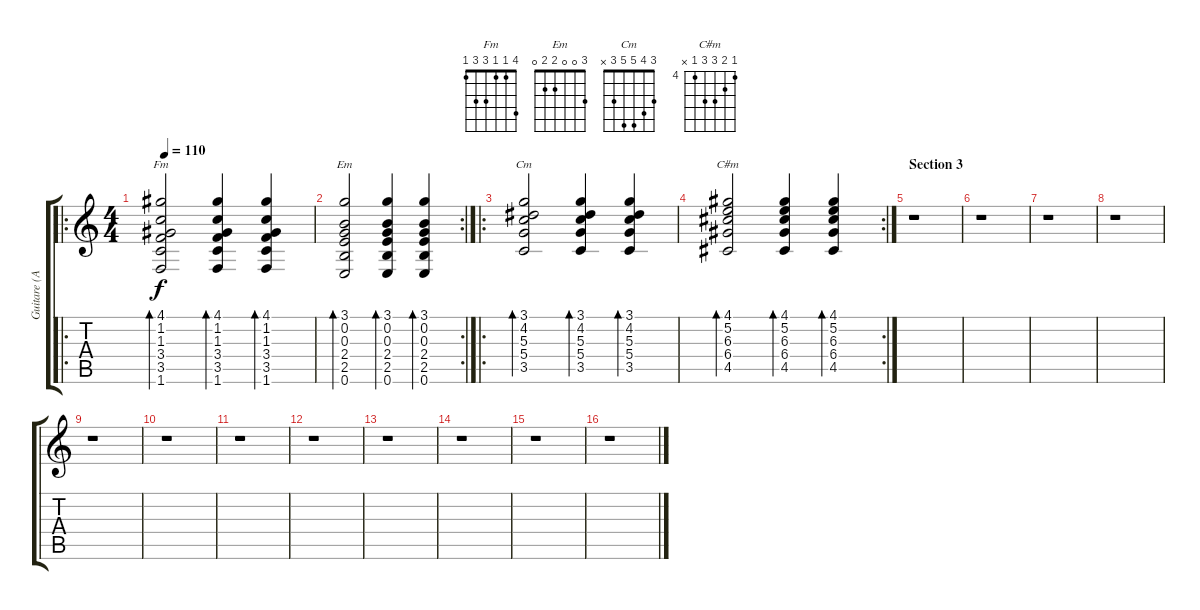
\track ("Guitare (Accords)" "Guitare (A") {instrument acousticguitarsteel}
\staff {score tabs}
\tuning (E4 B3 G3 D3 A2 E2) {hide}
\chord ("Fm" 4 1 1 3 3 1)
\chord ("Em" 3 0 0 2 2 0)
\chord ("Cm" 3 4 5 5 3 x)
\chord ("C#m" 4 5 6 6 4 x) {firstfret 4}
\ro
\ts (4 4)
\tempo 110
\clef g2
\ks c
(4.1 1.2 1.3 3.4 3.5 1.6).2{bd 60 ch "Fm" dy f} (4.1 1.2 1.3 3.4 3.5 1.6).4{bd 60} (4.1 1.2 1.3 3.4 3.5 1.6).4{bd 60} |
\rc 2
(3.1 0.2 0.3 2.4 2.5 0.6).2{bd 60 ch "Em"} (3.1 0.2 0.3 2.4 2.5 0.6).4{bd 60} (3.1 0.2 0.3 2.4 2.5 0.6).4{bd 60} |
\ro
(3.1 4.2 5.3 5.4 3.5).2{bd 60 ch "Cm"} (3.1 4.2 5.3 5.4 3.5).4{bd 60} (3.1 4.2 5.3 5.4 3.5).4{bd 60} |
\rc 2
(4.1 5.2 6.3 6.4 4.5).2{bd 60 ch "C#m"} (4.1 5.2 6.3 6.4 4.5).4{bd 60} (4.1 5.2 6.3 6.4 4.5).4{bd 60} |
\section ("" "Section 3")
r.1 |
r.1 |
r.1 |
r.1 |
r.1 |
r.1 |
r.1 |
r.1 |
r.1 |
r.1 |
r.1 |
r.1
